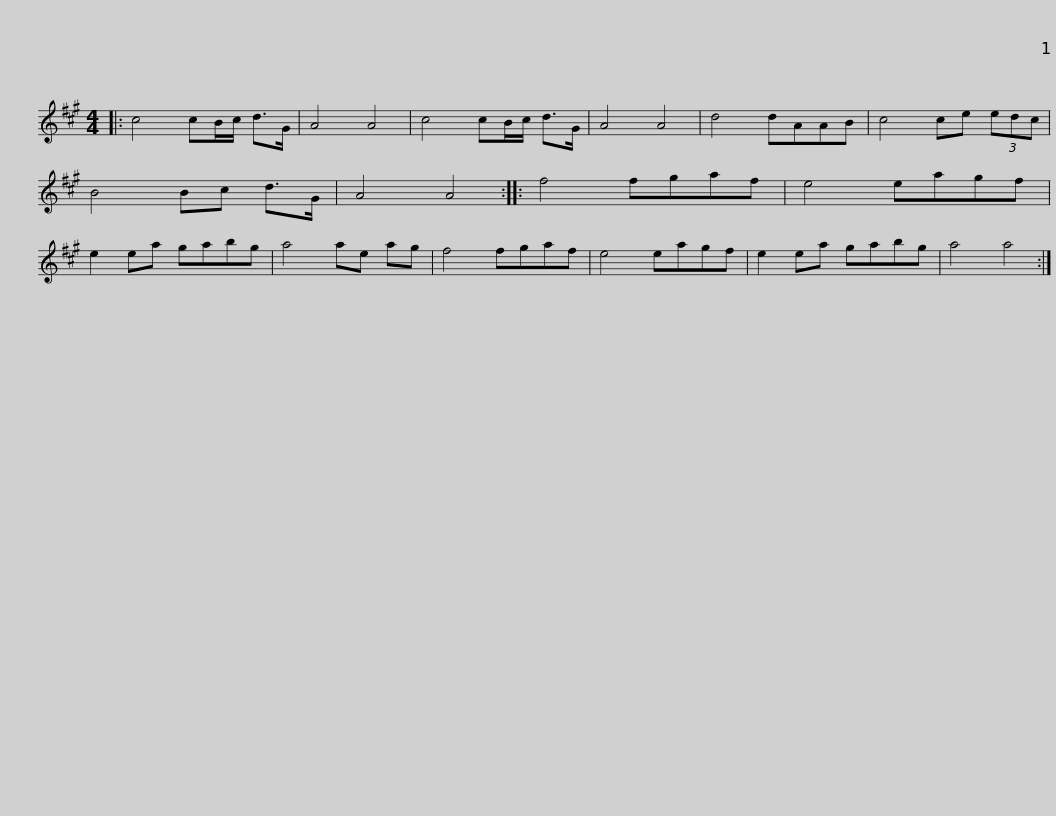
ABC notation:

X:1
L:1/8
M:4/4
I:linebreak $
K:A
V:1 treble
V:1
|: c4 cB/c/ d>G | A4 A4 | c4 cB/c/ d>G | A4 A4 | d4 dAAB | %5
 c4 ce (3edc | B4 Bc d>G | A4 A4 ::$ f4 fgaf | e4 eagf | %10
 e2 ea gabg | a4 ae ag | f4 fgaf | e4 eagf |$ e2 ea gabg | %15
 a4 a4 :| %16
